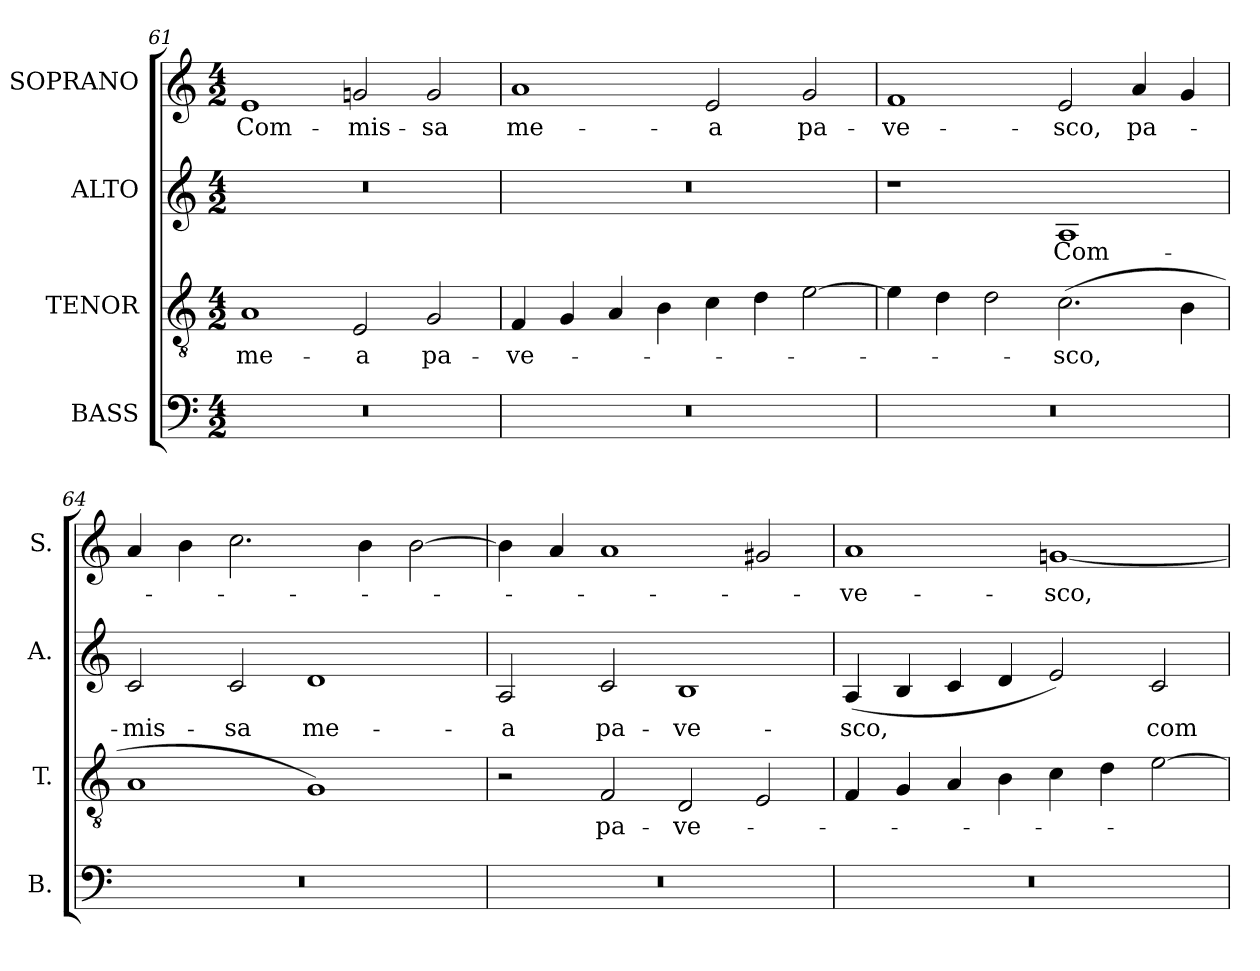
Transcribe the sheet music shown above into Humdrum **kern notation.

**kern	**kern	**text	**kern	**text	**kern	**text
*part4	*part3	*part3	*part2	*part2	*part1	*part1
*staff4	*staff3	*staff3	*staff2	*staff2	*staff1	*staff1
*I"BASS	*I"TENOR	*	*I"ALTO	*	*I"SOPRANO	*
*I'B.	*I'T.	*	*I'A.	*	*I'S.	*
*clefF4	*clefGv2	*	*clefG2	*	*clefG2	*
*	*ITrd7c12	*	*	*	*	*
*k[]	*k[]	*	*k[]	*	*k[]	*
*C:	*C:	*	*C:	*	*C:	*
*M4/2	*M4/2	*	*M4/2	*	*M4/2	*
=61	=61	=61	=61	=61	=61	=61
!LO:N:vis=1	!	!	!	!	!	!
!	!	!LO:LY:b:color=#000000	!LO:N:vis=1	!	!	!
!	!	!	!	!	!	!LO:LY:b:color=#000000
0r	1AAi	me-	0r	.	1ei	Com-
!	!	!LO:LY:b:color=#000000	!	!	!	!
!	!	!	!	!	!	!LO:LY:b:color=#000000
.	2EEi/	-a	.	.	2gni/	-mis-
!	!	!LO:LY:b:color=#000000	!	!	!	!
!	!	!	!	!	!	!LO:LY:b:color=#000000
.	2GGi/	pa-	.	.	2gi/	-sa
=62	=62	=62	=62	=62	=62	=62
!LO:N:vis=1	!	!	!	!	!	!
!	!	!LO:LY:b:color=#000000	!LO:N:vis=1	!	!	!
!	!	!	!	!	!	!LO:LY:b:color=#000000
0r	4FFi/	-ve-	0r	.	1ai	me-
.	4GGi/	.	.	.	.	.
.	4AAi/	.	.	.	.	.
.	4BBi\	.	.	.	.	.
!	!	!	!	!	!	!LO:LY:b:color=#000000
.	4Ci\	.	.	.	2ei/	-a
.	4Di\	.	.	.	.	.
!	!	!	!	!	!	!LO:LY:b:color=#000000
.	[2Ei\	.	.	.	2gi/	pa-
=63	=63	=63	=63	=63	=63	=63
!LO:N:vis=1	!	!	!	!	!	!
!	!	!	!	!	!	!LO:LY:b:color=#000000
0r	4Ei\]	.	1r	.	1fi	-ve-
.	4Di\	.	.	.	.	.
.	2Di\	.	.	.	.	.
!	!	!LO:LY:b:color=#000000	!	!	!	!
!	!	!	!	!LO:LY:b:color=#000000	!	!
!	!	!	!	!	!	!LO:LY:b:color=#000000
.	(2.Ci\	-sco,	1Ai	Com-	2ei/	-sco,
!	!	!	!	!	!	!LO:LY:b:color=#000000
.	.	.	.	.	4ai/	pa-
.	4BBi\	.	.	.	4gi/	.
=64	=64	=64	=64	=64	=64	=64
!LO:N:vis=1	!	!	!	!	!	!
!	!	!	!	!LO:LY:b:color=#000000	!	!
0r	1AAi	.	2ci/	-mis-	4ai/	.
.	.	.	.	.	4bi\	.
!	!	!	!	!LO:LY:b:color=#000000	!	!
.	.	.	2ci/	-sa	2.cci\	.
!	!	!	!	!LO:LY:b:color=#000000	!	!
.	1GGi)	.	1di	me-	.	.
.	.	.	.	.	4bi\	.
.	.	.	.	.	[2bi\	.
=65	=65	=65	=65	=65	=65	=65
!LO:N:vis=1	!	!	!	!	!	!
!	!	!	!	!LO:LY:b:color=#000000	!	!
0r	2r	.	2Ai/	-a	4bi\]	.
.	.	.	.	.	4ai/	.
!	!	!LO:LY:b:color=#000000	!	!	!	!
!	!	!	!	!LO:LY:b:color=#000000	!	!
.	2FFi/	pa-	2ci/	pa-	1ai	.
!	!	!LO:LY:b:color=#000000	!	!	!	!
!	!	!	!	!LO:LY:b:color=#000000	!	!
.	2DDi/	-ve-	1Bi	-ve-	.	.
.	2EEi/	.	.	.	2g#Xi/	.
=66	=66	=66	=66	=66	=66	=66
!LO:N:vis=1	!	!	!	!	!	!
!	!	!	!	!LO:LY:b:color=#000000	!	!
!	!	!	!	!	!	!LO:LY:b:color=#000000
0r	4FFi/	.	(4Ai/	-sco,	1ai	-ve-
.	4GGi/	.	4Bi/	.	.	.
.	4AAi/	.	4ci/	.	.	.
.	4BBi\	.	4di/	.	.	.
!	!	!	!	!	!	!LO:LY:b:color=#000000
.	4Ci\	.	2ei/)	.	[1gni	-sco,
.	4Di\	.	.	.	.	.
!	!	!	!	!LO:LY:b:color=#000000	!	!
.	[2Ei\	.	2ci/	com-	.	.
=	=	=	=	=	=	=
*-	*-	*-	*-	*-	*-	*-
